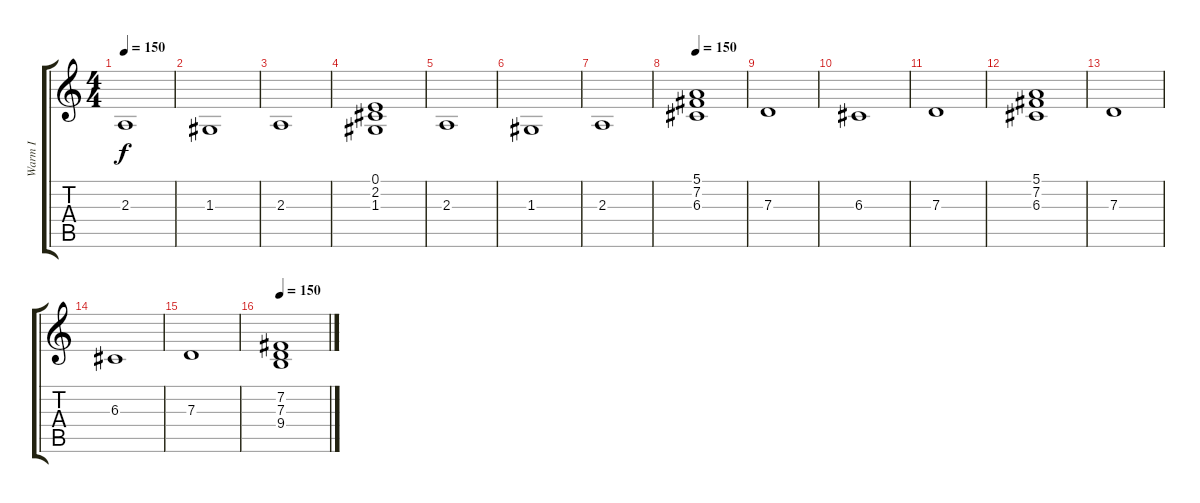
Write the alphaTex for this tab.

\track ("Warm I" "Warm I") {instrument pad2warm}
\staff {score tabs}
\tuning (E4 B3 G3 D3 A2 E2) {hide}
\ts (4 4)
\tempo 150
\clef g2
\ks c
2.3.1{dy f} |
1.3.1 |
2.3.1 |
(0.1 2.2 1.3).1 |
2.3.1 |
1.3.1 |
2.3.1 |
\tempo 150
(5.1 7.2 6.3).1 |
7.3.1 |
6.3.1 |
7.3.1 |
(5.1 7.2 6.3).1 |
7.3.1 |
6.3.1 |
7.3.1 |
\tempo 150
(7.2 7.3 9.4).1
